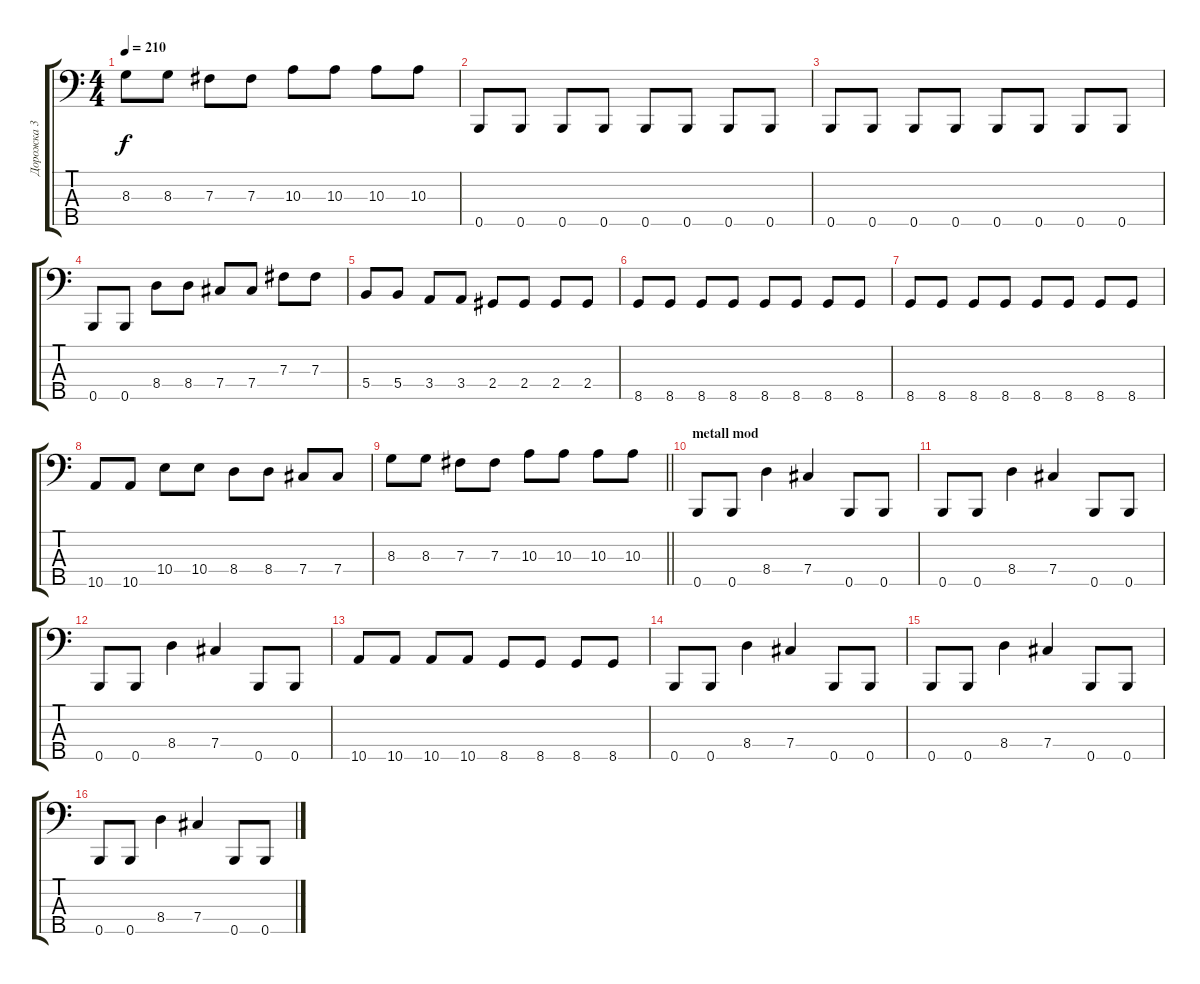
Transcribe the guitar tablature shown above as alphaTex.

\track ("Дорожка 3" "Дорожка 3") {instrument electricbassfinger}
\staff {score tabs}
\tuning (A2 E2 B1 Gb1 B0) {hide}
\ts (4 4)
\tempo 210
\clef f4
\ks c
8.3.8{dy f} 8.3.8 7.3.8 7.3.8 10.3.8 10.3.8 10.3.8 10.3.8 |
0.5.8 0.5.8 0.5.8 0.5.8 0.5.8 0.5.8 0.5.8 0.5.8 |
0.5.8 0.5.8 0.5.8 0.5.8 0.5.8 0.5.8 0.5.8 0.5.8 |
0.5.8 0.5.8 8.4.8 8.4.8 7.4.8 7.4.8 7.3.8 7.3.8 |
5.4.8 5.4.8 3.4.8 3.4.8 2.4.8 2.4.8 2.4.8 2.4.8 |
8.5.8 8.5.8 8.5.8 8.5.8 8.5.8 8.5.8 8.5.8 8.5.8 |
8.5.8 8.5.8 8.5.8 8.5.8 8.5.8 8.5.8 8.5.8 8.5.8 |
10.5.8 10.5.8 10.4.8 10.4.8 8.4.8 8.4.8 7.4.8 7.4.8 |
\barLineRight lightlight
8.3.8 8.3.8 7.3.8 7.3.8 10.3.8 10.3.8 10.3.8 10.3.8 |
\section ("" "metall mod")
0.5.8 0.5.8 8.4.4 7.4.4 0.5.8 0.5.8 |
0.5.8 0.5.8 8.4.4 7.4.4 0.5.8 0.5.8 |
0.5.8 0.5.8 8.4.4 7.4.4 0.5.8 0.5.8 |
10.5.8 10.5.8 10.5.8 10.5.8 8.5.8 8.5.8 8.5.8 8.5.8 |
0.5.8 0.5.8 8.4.4 7.4.4 0.5.8 0.5.8 |
0.5.8 0.5.8 8.4.4 7.4.4 0.5.8 0.5.8 |
0.5.8 0.5.8 8.4.4 7.4.4 0.5.8 0.5.8
